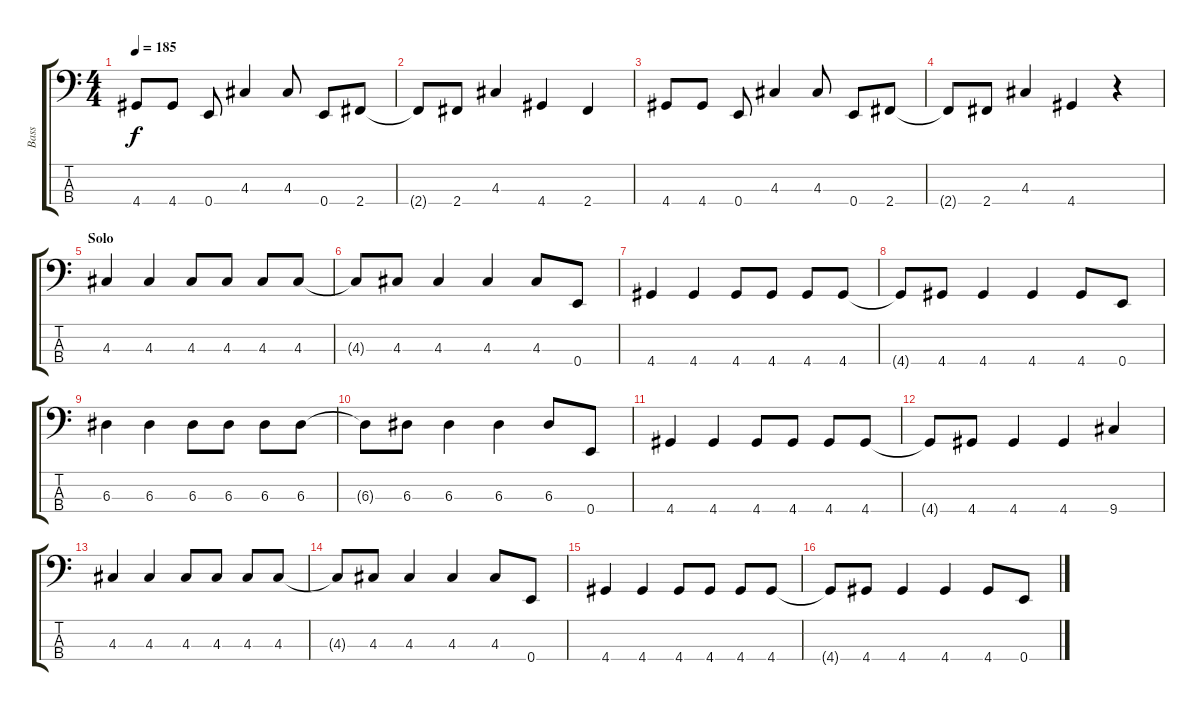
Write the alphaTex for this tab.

\track ("Bass" "Bass") {instrument electricbasspick}
\staff {score tabs}
\tuning (G2 D2 A1 E1) {hide}
\ts (4 4)
\tempo 185
\clef f4
\ks c
4.4.8{dy f} 4.4.8 0.4.8 4.3.4 4.3.8 0.4.8 2.4.8 |
2.4{t}.8 2.4.8 4.3.4 4.4.4 2.4.4 |
4.4.8 4.4.8 0.4.8 4.3.4 4.3.8 0.4.8 2.4.8 |
2.4{t}.8 2.4.8 4.3.4 4.4.4 r.4 |
\section ("" "Solo")
4.3.4 4.3.4 4.3.8 4.3.8 4.3.8 4.3.8 |
4.3{t}.8 4.3.8 4.3.4 4.3.4 4.3.8 0.4.8 |
4.4.4 4.4.4 4.4.8 4.4.8 4.4.8 4.4.8 |
4.4{t}.8 4.4.8 4.4.4 4.4.4 4.4.8 0.4.8 |
6.3.4 6.3.4 6.3.8 6.3.8 6.3.8 6.3.8 |
6.3{t}.8 6.3.8 6.3.4 6.3.4 6.3.8 0.4.8 |
4.4.4 4.4.4 4.4.8 4.4.8 4.4.8 4.4.8 |
4.4{t}.8 4.4.8 4.4.4 4.4.4 9.4.4 |
4.3.4 4.3.4 4.3.8 4.3.8 4.3.8 4.3.8 |
4.3{t}.8 4.3.8 4.3.4 4.3.4 4.3.8 0.4.8 |
4.4.4 4.4.4 4.4.8 4.4.8 4.4.8 4.4.8 |
4.4{t}.8 4.4.8 4.4.4 4.4.4 4.4.8 0.4.8
